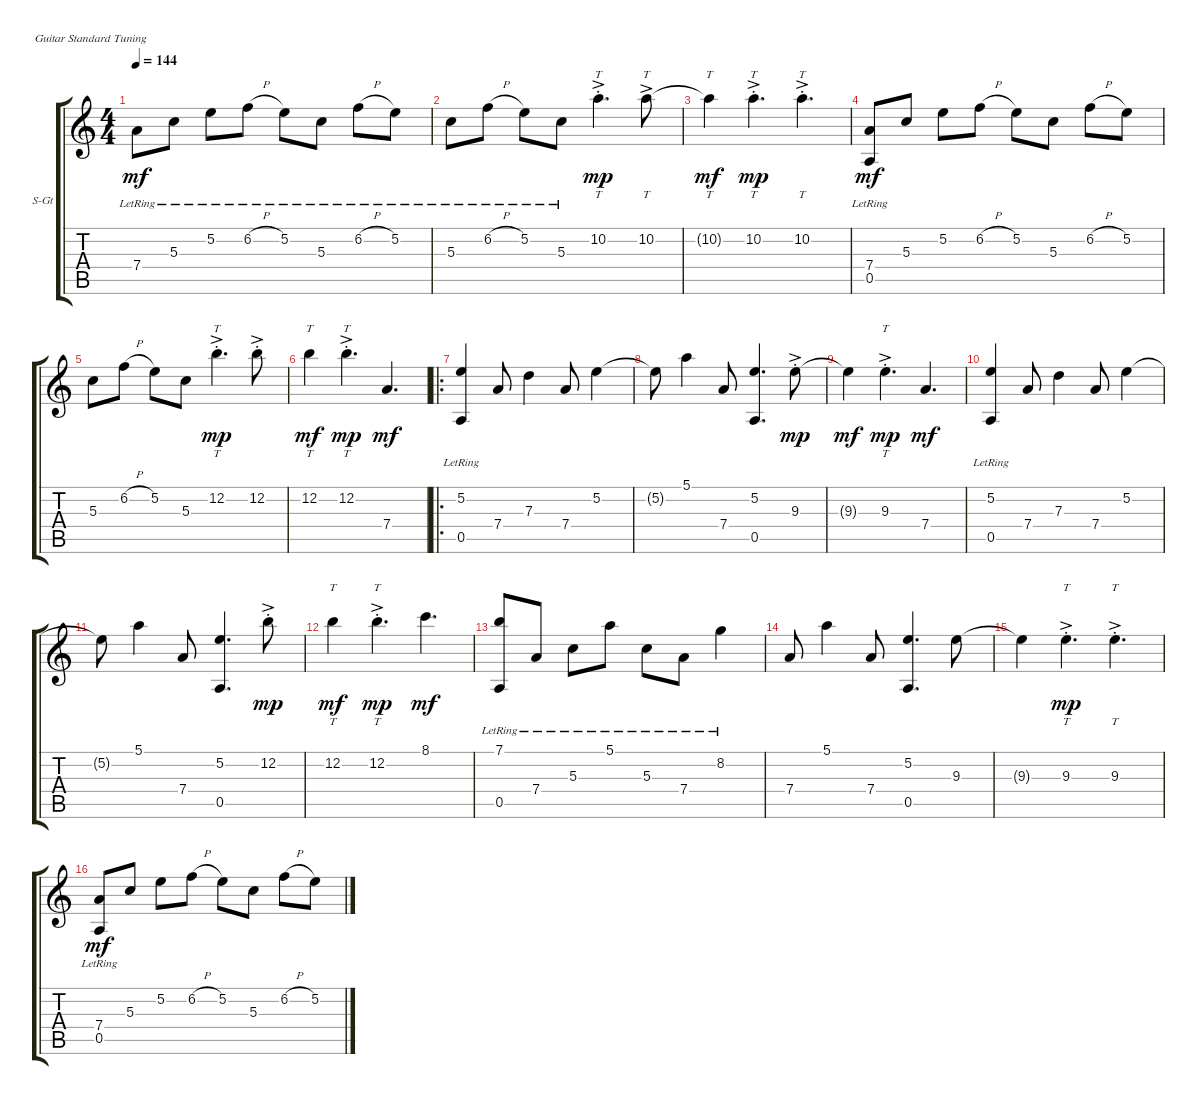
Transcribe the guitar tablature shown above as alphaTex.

\bracketExtendMode groupsimilarinstruments
\firstSystemTrackNameOrientation horizontal
\otherSystemsTrackNameOrientation horizontal
\track ("Steel Guitar" "S-Gt") {instrument acousticguitarsteel}
\staff {score tabs}
\tuning (E4 B3 G3 D3 A2 E2)
\ts (4 4)
\beaming (8 2 2 2 2)
\tempo 144
\clef g2
\ks c
7.4{lr}.8{dy mf instrument acousticguitarsteel} 5.3{lr}.8 5.2{lr}.8 6.2{h lr}.8 5.2{lr}.8 5.3{lr}.8 6.2{h lr}.8 5.2{lr}.8 |
5.3{lr}.8 6.2{h lr}.8 5.2{lr}.8 5.3{lr}.8 10.2{ac st}.4{tt d dy mp} 10.2{ac}.8{tt} |
10.2{t}.4{tt dy mf} 10.2{ac st}.4{tt d dy mp} 10.2{ac st}.4{tt d} |
(7.4 0.5{lr}).8{dy mf} 5.3.8 5.2.8 6.2{h}.8 5.2.8 5.3.8 6.2{h}.8 5.2.8 |
5.3.8 6.2{h}.8 5.2.8 5.3.8 12.2{ac st}.4{tt d dy mp} 12.2{ac st}.8 |
12.2.4{tt dy mf} 12.2{ac st}.4{tt d dy mp} 7.4.4{d dy mf} |
\ro
(5.2 0.5{lr}).4 7.4.8 7.3.4 7.4.8 5.2.4 |
5.2{t}.8 5.1.4 7.4.8 (5.2 0.5).4{d} 9.3{ac st}.8{dy mp} |
9.3{t}.4{dy mf} 9.3{ac st}.4{tt d dy mp} 7.4.4{d dy mf} |
(5.2 0.5{lr}).4 7.4.8 7.3.4 7.4.8 5.2.4 |
5.2{t}.8 5.1.4 7.4.8 (5.2 0.5).4{d} 12.2{ac st}.8{dy mp} |
12.2.4{tt dy mf} 12.2{ac st}.4{tt d dy mp} 8.1.4{d dy mf} |
(7.1{lr} 0.5{lr}).8 7.4{lr}.8 5.3{lr}.8 5.1{lr}.8 5.3{lr}.8 7.4{lr}.8 8.2{lr}.4 |
7.4.8 5.1.4 7.4.8 (5.2 0.5).4{d} 9.3.8 |
9.3{t}.4 9.3{ac st}.4{tt d dy mp} 9.3{ac st}.4{tt d} |
(7.4 0.5{lr}).8{dy mf} 5.3.8 5.2.8 6.2{h}.8 5.2.8 5.3.8 6.2{h}.8 5.2.8
